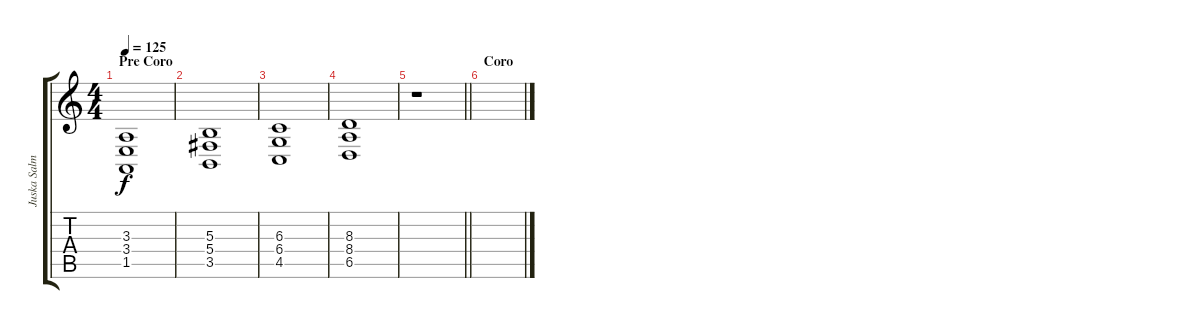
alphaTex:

\track ("Juska Salminen" "Juska Salm") {instrument choiraahs}
\staff {score tabs}
\tuning (Eb4 Bb3 Gb3 Db3 Ab2 Eb2) {hide}
\ts (4 4)
\section ("" "Pre Coro")
\tempo 125
\clef g2
\ks c
(3.3 3.4 1.5).1{dy f} |
(5.3 5.4 3.5).1 |
(6.3 6.4 4.5).1 |
(8.3 8.4 6.5).1 |
\barLineRight lightlight
r.1 |
\section ("" "Coro")
